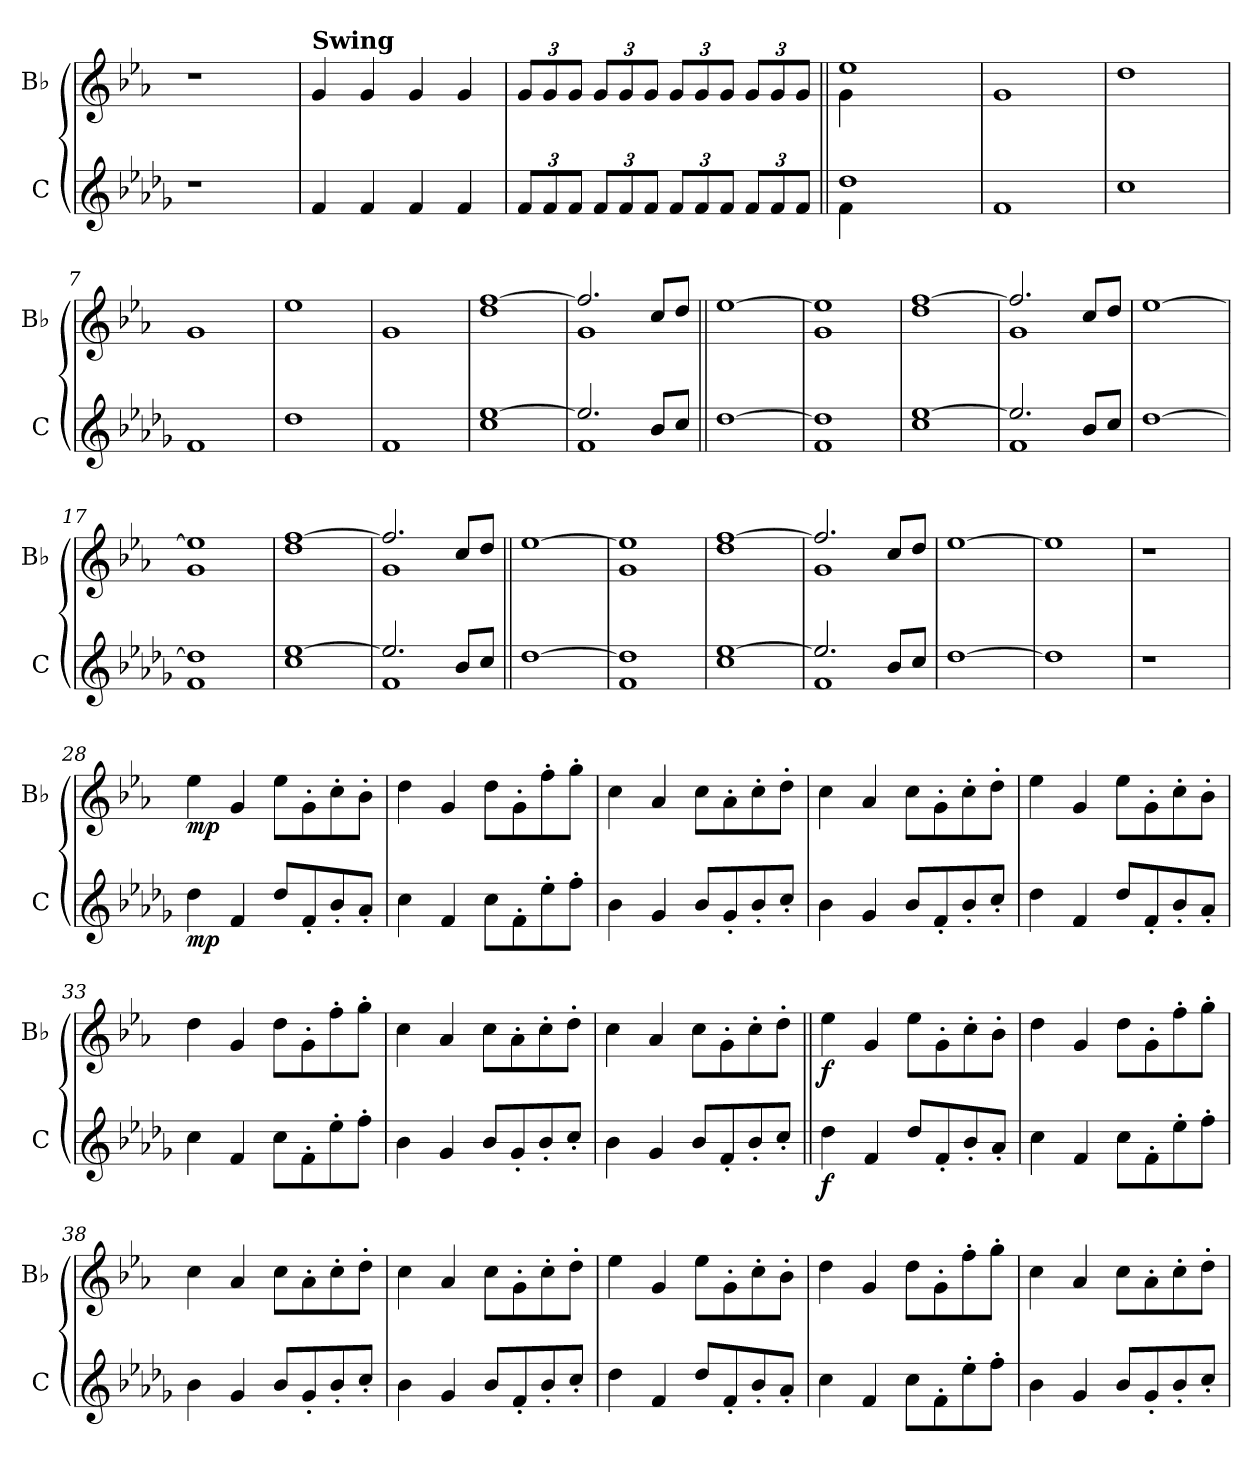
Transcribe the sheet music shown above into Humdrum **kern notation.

**kern	**dynam	**kern	**dynam
*part2	*part2	*part1	*part1
*staff2	*staff2	*staff1	*staff1
*I"C	*	*I"B♭	*
*I'C	*	*I'B♭	*
*clefG2	*	*clefG2	*
*	*	*ITrd1c2	*
*k[b-e-a-d-g-]	*	*k[b-e-a-d-g-]	*
=1	=1	=1	=1
1r	.	1r	.
=2	=2	=2	=2
*	*	*MM150	*
!	!	!LO:TX:B:t=Swing	!
4f!/	.	4f!/	.
4f!/	.	4f!/	.
4f!/	.	4f!/	.
4f!/	.	4f!/	.
=3	=3	=3	=3
*Xbrackettup	*	*Xbrackettup	*
12f!/L	.	12f!/L	.
12f!/	.	12f!/	.
12f!/J	.	12f!/J	.
12f!/L	.	12f!/L	.
12f!/	.	12f!/	.
12f!/J	.	12f!/J	.
12f!/L	.	12f!/L	.
12f!/	.	12f!/	.
12f!/J	.	12f!/J	.
12f!/L	.	12f!/L	.
12f!/	.	12f!/	.
12f!/J	.	12f!/J	.
=4||	=4||	=4||	=4||
*^	*	*^	*
1dd-!	4f!\	.	1dd-!	4f!\	.
.	2.ryy	.	.	2.ryy	.
*v	*v	*	*	*	*
*	*	*v	*v	*
=5	=5	=5	=5
1f!	.	1f!	.
=6	=6	=6	=6
1cc!	.	1cc!	.
=7	=7	=7	=7
1f!	.	1f!	.
=8	=8	=8	=8
1dd-!	.	1dd-!	.
=9	=9	=9	=9
1f!	.	1f!	.
=10	=10	=10	=10
1cc! [1ee-!	.	1cc! [1ee-!	.
=11	=11	=11	=11
*^	*	*^	*
2.ee-!/]	1f!	.	2.ee-!/]	1f!	.
8b-!/L	.	.	8b-!/L	.	.
8cc!/J	.	.	8cc!/J	.	.
*v	*v	*	*	*	*
*	*	*v	*v	*
=12||	=12||	=12||	=12||
[1dd-!	.	[1dd-!	.
=13	=13	=13	=13
1f! 1dd-!]	.	1f! 1dd-!]	.
=14	=14	=14	=14
1cc! [1ee-!	.	1cc! [1ee-!	.
=15	=15	=15	=15
*^	*	*^	*
2.ee-!/]	1f!	.	2.ee-!/]	1f!	.
8b-!/L	.	.	8b-!/L	.	.
8cc!/J	.	.	8cc!/J	.	.
*v	*v	*	*	*	*
*	*	*v	*v	*
=16	=16	=16	=16
[1dd-!	.	[1dd-!	.
=17	=17	=17	=17
1f! 1dd-!]	.	1f! 1dd-!]	.
=18	=18	=18	=18
1cc! [1ee-!	.	1cc! [1ee-!	.
=19	=19	=19	=19
*^	*	*^	*
2.ee-!/]	1f!	.	2.ee-!/]	1f!	.
8b-!/L	.	.	8b-!/L	.	.
8cc!/J	.	.	8cc!/J	.	.
*v	*v	*	*	*	*
*	*	*v	*v	*
=20||	=20||	=20||	=20||
[1dd-!	.	[1dd-!	.
=21	=21	=21	=21
1f! 1dd-!]	.	1f! 1dd-!]	.
=22	=22	=22	=22
1cc! [1ee-!	.	1cc! [1ee-!	.
=23	=23	=23	=23
*^	*	*^	*
2.ee-!/]	1f!	.	2.ee-!/]	1f!	.
8b-!/L	.	.	8b-!/L	.	.
8cc!/J	.	.	8cc!/J	.	.
*v	*v	*	*	*	*
*	*	*v	*v	*
=24	=24	=24	=24
[1dd-!	.	[1dd-!	.
=25	=25	=25	=25
1dd-!]	.	1dd-!]	.
=26	=26	=26	=26
1r	.	1r	.
=27	=27	=27	=27
1r	.	1r	.
=28||	=28||	=28||	=28||
!	!LO:DY:b	!	!LO:DY:b
4dd-\	mp	4dd-\	mp
4f/	.	4f/	.
8dd-/L	.	8dd-\L	.
8f'/	.	8f'\	.
8b-'/	.	8b-'\	.
8a-'/J	.	8a-'\J	.
=29	=29	=29	=29
4cc\	.	4cc\	.
4f/	.	4f/	.
8cc\L	.	8cc\L	.
8f'\	.	8f'\	.
8ee-'\	.	8ee-'\	.
8ff'\J	.	8ff'\J	.
=30	=30	=30	=30
4b-\	.	4b-\	.
4g-/	.	4g-/	.
8b-/L	.	8b-\L	.
8g-'/	.	8g-'\	.
8b-'/	.	8b-'\	.
8cc'/J	.	8cc'\J	.
=31	=31	=31	=31
4b-\	.	4b-\	.
4g-/	.	4g-/	.
8b-/L	.	8b-\L	.
8f'/	.	8f'\	.
8b-'/	.	8b-'\	.
8cc'/J	.	8cc'\J	.
=32	=32	=32	=32
4dd-\	.	4dd-\	.
4f/	.	4f/	.
8dd-/L	.	8dd-\L	.
8f'/	.	8f'\	.
8b-'/	.	8b-'\	.
8a-'/J	.	8a-'\J	.
=33	=33	=33	=33
4cc\	.	4cc\	.
4f/	.	4f/	.
8cc\L	.	8cc\L	.
8f'\	.	8f'\	.
8ee-'\	.	8ee-'\	.
8ff'\J	.	8ff'\J	.
=34	=34	=34	=34
4b-\	.	4b-\	.
4g-/	.	4g-/	.
8b-/L	.	8b-\L	.
8g-'/	.	8g-'\	.
8b-'/	.	8b-'\	.
8cc'/J	.	8cc'\J	.
=35	=35	=35	=35
4b-\	.	4b-\	.
4g-/	.	4g-/	.
8b-/L	.	8b-\L	.
8f'/	.	8f'\	.
8b-'/	.	8b-'\	.
8cc'/J	.	8cc'\J	.
=36||	=36||	=36||	=36||
!	!LO:DY:b	!	!LO:DY:b
4dd-\	f	4dd-\	f
4f/	.	4f/	.
8dd-/L	.	8dd-\L	.
8f'/	.	8f'\	.
8b-'/	.	8b-'\	.
8a-'/J	.	8a-'\J	.
=37	=37	=37	=37
4cc\	.	4cc\	.
4f/	.	4f/	.
8cc\L	.	8cc\L	.
8f'\	.	8f'\	.
8ee-'\	.	8ee-'\	.
8ff'\J	.	8ff'\J	.
=38	=38	=38	=38
4b-\	.	4b-\	.
4g-/	.	4g-/	.
8b-/L	.	8b-\L	.
8g-'/	.	8g-'\	.
8b-'/	.	8b-'\	.
8cc'/J	.	8cc'\J	.
=39	=39	=39	=39
4b-\	.	4b-\	.
4g-/	.	4g-/	.
8b-/L	.	8b-\L	.
8f'/	.	8f'\	.
8b-'/	.	8b-'\	.
8cc'/J	.	8cc'\J	.
=40	=40	=40	=40
4dd-\	.	4dd-\	.
4f/	.	4f/	.
8dd-/L	.	8dd-\L	.
8f'/	.	8f'\	.
8b-'/	.	8b-'\	.
8a-'/J	.	8a-'\J	.
=41	=41	=41	=41
4cc\	.	4cc\	.
4f/	.	4f/	.
8cc\L	.	8cc\L	.
8f'\	.	8f'\	.
8ee-'\	.	8ee-'\	.
8ff'\J	.	8ff'\J	.
=42	=42	=42	=42
4b-\	.	4b-\	.
4g-/	.	4g-/	.
8b-/L	.	8b-\L	.
8g-'/	.	8g-'\	.
8b-'/	.	8b-'\	.
8cc'/J	.	8cc'\J	.
=	=	=	=
*-	*-	*-	*-
